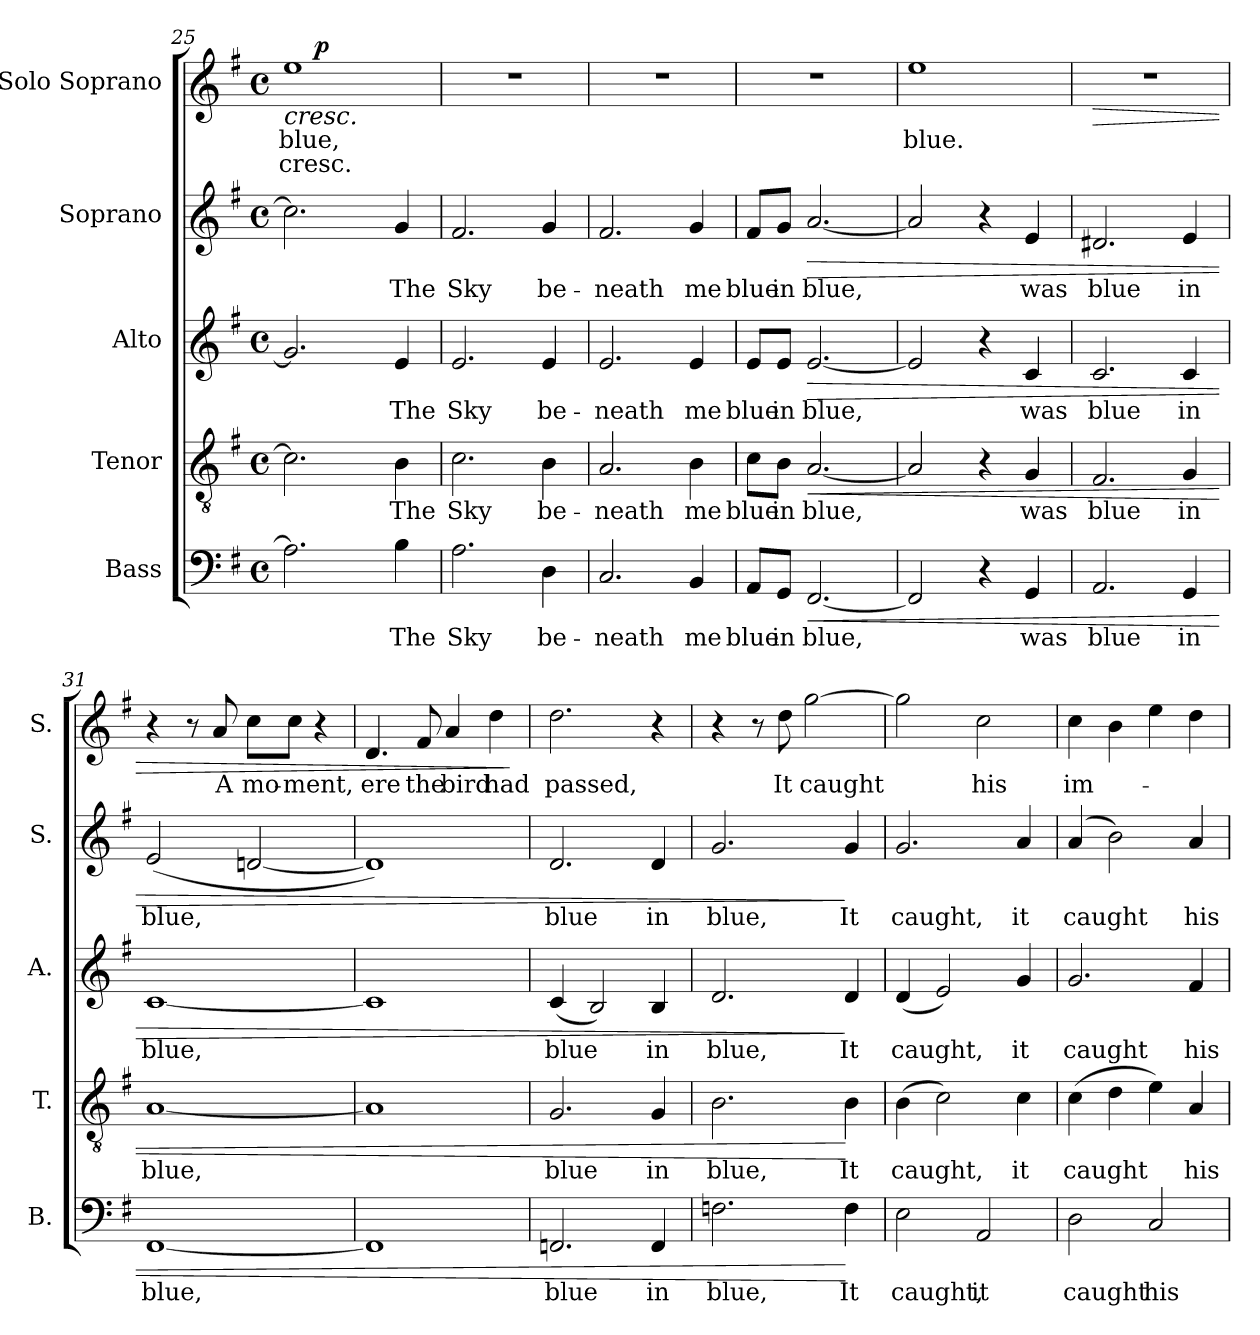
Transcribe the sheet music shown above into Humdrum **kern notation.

**kern	**text	**dynam	**kern	**text	**dynam	**kern	**text	**dynam	**kern	**text	**dynam	**kern	**text	**text	**dynam
*part5	*part5	*part5	*part4	*part4	*part4	*part3	*part3	*part3	*part2	*part2	*part2	*part1	*part1	*part1	*part1
*staff5	*staff5	*staff5	*staff4	*staff4	*staff4	*staff3	*staff3	*staff3	*staff2	*staff2	*staff2	*staff1	*staff1	*staff1	*staff1
*I"Bass	*	*	*I"Tenor	*	*	*I"Alto	*	*	*I"Soprano	*	*	*I"Solo Soprano	*	*	*
*I'B.	*	*	*I'T.	*	*	*I'A.	*	*	*I'S.	*	*	*I'S.	*	*	*
*clefF4	*	*	*clefGv2	*	*	*clefG2	*	*	*clefG2	*	*	*clefG2	*	*	*
*k[f#]	*	*	*k[f#]	*	*	*k[f#]	*	*	*k[f#]	*	*	*k[f#]	*	*	*
*G:	*	*	*G:	*	*	*G:	*	*	*G:	*	*	*G:	*	*	*
*M4/4	*	*	*M4/4	*	*	*M4/4	*	*	*M4/4	*	*	*M4/4	*	*	*
*met(c)	*	*	*met(c)	*	*	*met(c)	*	*	*met(c)	*	*	*met(c)	*	*	*
=25	=25	=25	=25	=25	=25	=25	=25	=25	=25	=25	=25	=25	=25	=25	=25
!	!	!	!	!	!	!	!	!	!	!	!	!	!LO:LY:b	!LO:LY:b	!LO:HP:b
*	*	*	*	*	*	*	*	*	*	*	*	*^	*	*	*
2.A\]	.	.	2.c\]	.	.	2.g/]	.	.	2.cc\]	.	.	1ee	8ryy	blue,	cresc.	<
!	!	!	!	!	!	!	!	!	!	!	!	!	!	!	!	!LO:DY:a
.	.	.	.	.	.	.	.	.	.	.	.	.	2..ryy	.	.	p
!	!LO:LY:b	!	!	!LO:LY:b	!	!	!LO:LY:b	!	!	!LO:LY:b	!	!	!	!	!	!
4B\	The	.	4B\	The	.	4e/	The	.	4g/	The	.	.	.	.	.	.
.	.	.	.	.	.	.	.	.	.	.	.	.	.	.	.	[
=26	=26	=26	=26	=26	=26	=26	=26	=26	=26	=26	=26	=26	=26	=26	=26	=26
!	!LO:LY:b	!	!	!LO:LY:b	!	!	!LO:LY:b	!	!	!LO:LY:b	!	!	!	!	!	!
*	*	*	*	*	*	*	*	*	*	*	*	*v	*v	*	*	*
2.A\	Sky	.	2.c\	Sky	.	2.e/	Sky	.	2.f#/	Sky	.	1r	.	.	.
!	!LO:LY:b	!	!	!LO:LY:b	!	!	!LO:LY:b	!	!	!LO:LY:b	!	!	!	!	!
4D\	be-	.	4B\	be-	.	4e/	be-	.	4g/	be-	.	.	.	.	.
=27	=27	=27	=27	=27	=27	=27	=27	=27	=27	=27	=27	=27	=27	=27	=27
!	!LO:LY:b	!	!	!LO:LY:b	!	!	!LO:LY:b	!	!	!LO:LY:b	!	!	!	!	!
2.C/	-neath	.	2.A/	-neath	.	2.e/	-neath	.	2.f#/	-neath	.	1r	.	.	.
!	!LO:LY:b	!	!	!LO:LY:b	!	!	!LO:LY:b	!	!	!LO:LY:b	!	!	!	!	!
4BB/	me	.	4B\	me	.	4e/	me	.	4g/	me	.	.	.	.	.
=28	=28	=28	=28	=28	=28	=28	=28	=28	=28	=28	=28	=28	=28	=28	=28
!	!LO:LY:b	!	!	!LO:LY:b	!	!	!LO:LY:b	!	!	!LO:LY:b	!	!	!	!	!
8AA/L	blue	.	8c\L	blue	.	8e/L	blue	.	8f#/L	blue	.	1r	.	.	.
!	!LO:LY:b	!	!	!LO:LY:b	!	!	!LO:LY:b	!	!	!LO:LY:b	!	!	!	!	!
8GG/J	in	.	8B\J	in	.	8e/J	in	.	8g/J	in	.	.	.	.	.
!	!LO:LY:b	!LO:HP:b	!	!LO:LY:b	!LO:HP:b	!	!LO:LY:b	!LO:HP:b	!	!LO:LY:b	!LO:HP:b	!	!	!	!
[2.FF#/	blue,	<	[2.A/	blue,	<	[2.e/	blue,	>	[2.a/	blue,	>	.	.	.	.
!!LO:PB:g=z
=29	=29	=29	=29	=29	=29	=29	=29	=29	=29	=29	=29	=29	=29	=29	=29
!	!	!	!	!	!	!	!	!	!	!	!	!	!LO:LY:b	!	!
2FF#/]	.	.	2A/]	.	.	2e/]	.	.	2a/]	.	.	1ee	blue.	.	.
4r	.	.	4r	.	.	4r	.	.	4r	.	.	.	.	.	.
!	!LO:LY:b	!	!	!LO:LY:b	!	!	!LO:LY:b	!	!	!LO:LY:b	!	!	!	!	!
4GG/	was	.	4G/	was	.	4c/	was	.	4e/	was	.	.	.	.	.
=30	=30	=30	=30	=30	=30	=30	=30	=30	=30	=30	=30	=30	=30	=30	=30
!	!LO:LY:b	!	!	!LO:LY:b	!	!	!LO:LY:b	!	!	!LO:LY:b	!	!	!	!	!LO:HP:b
2.AA/	blue	.	2.F#/	blue	.	2.c/	blue	.	2.d#X/	blue	.	1r	.	.	>
!	!LO:LY:b	!	!	!LO:LY:b	!	!	!LO:LY:b	!	!	!LO:LY:b	!	!	!	!	!
4GG/	in	.	4G/	in	.	4c/	in	.	4e/	in	.	.	.	.	.
=31	=31	=31	=31	=31	=31	=31	=31	=31	=31	=31	=31	=31	=31	=31	=31
!	!LO:LY:b	!	!	!LO:LY:b	!	!	!LO:LY:b	!	!	!LO:LY:b	!	!	!	!	!
[1FF#	blue,	.	[1A	blue,	.	[1c	blue,	.	(<2e/	blue,	.	4r	.	.	.
.	.	.	.	.	.	.	.	.	.	.	.	8r	.	.	.
!	!	!	!	!	!	!	!	!	!	!	!	!	!LO:LY:b	!	!
.	.	.	.	.	.	.	.	.	.	.	.	8a/	A	.	.
!	!	!	!	!	!	!	!	!	!	!	!	!	!LO:LY:b	!	!
.	.	.	.	.	.	.	.	.	[2dn/	.	.	8cc\L	mo-	.	.
!	!	!	!	!	!	!	!	!	!	!	!	!	!LO:LY:b	!	!
.	.	.	.	.	.	.	.	.	.	.	.	8cc\J	-ment,	.	.
.	.	.	.	.	.	.	.	.	.	.	.	4r	.	.	.
=32	=32	=32	=32	=32	=32	=32	=32	=32	=32	=32	=32	=32	=32	=32	=32
!	!	!	!	!	!	!	!	!	!	!	!	!	!LO:LY:b	!	!
1FF#]	.	.	1A]	.	.	1c]	.	.	1d])	.	.	4.d/	ere	.	.
!	!	!	!	!	!	!	!	!	!	!	!	!	!LO:LY:b	!	!
.	.	.	.	.	.	.	.	.	.	.	.	8f#/	the	.	.
!	!	!	!	!	!	!	!	!	!	!	!	!	!LO:LY:b	!	!
.	.	.	.	.	.	.	.	.	.	.	.	4a/	bird	.	.
!	!	!	!	!	!	!	!	!	!	!	!	!	!LO:LY:b	!	!
.	.	.	.	.	.	.	.	.	.	.	.	4dd\	had	.	.
.	.	.	.	.	.	.	.	.	.	.	.	.	.	.	]
=33	=33	=33	=33	=33	=33	=33	=33	=33	=33	=33	=33	=33	=33	=33	=33
!	!LO:LY:b	!	!	!LO:LY:b	!	!	!LO:LY:b	!	!	!LO:LY:b	!	!	!LO:LY:b	!	!
2.FFn/	blue	.	2.G/	blue	.	(<4c/	blue	.	2.d/	blue	.	2.dd\	passed,	.	.
.	.	.	.	.	.	2B/)	.	.	.	.	.	.	.	.	.
!	!LO:LY:b	!	!	!LO:LY:b	!	!	!LO:LY:b	!	!	!LO:LY:b	!	!	!	!	!
4FF/	in	.	4G/	in	.	4B/	in	.	4d/	in	.	4r	.	.	.
=34	=34	=34	=34	=34	=34	=34	=34	=34	=34	=34	=34	=34	=34	=34	=34
!	!LO:LY:b	!	!	!LO:LY:b	!	!	!LO:LY:b	!	!	!LO:LY:b	!	!	!	!	!
2.Fn\	blue,	.	2.B\	blue,	.	2.d/	blue,	.	2.g/	blue,	.	4r	.	.	.
.	.	.	.	.	.	.	.	.	.	.	.	8r	.	.	.
!	!	!	!	!	!	!	!	!	!	!	!	!	!LO:LY:b	!	!
.	.	.	.	.	.	.	.	.	.	.	.	8dd\	It	.	.
!	!	!	!	!	!	!	!	!	!	!	!	!	!LO:LY:b	!	!
.	.	.	.	.	.	.	.	.	.	.	.	[2gg\	caught	.	.
!	!LO:LY:b	!	!	!LO:LY:b	!	!	!LO:LY:b	!	!	!LO:LY:b	!	!	!	!	!
4F\	It	[	4B\	It	[	4d/	It	]	4g/	It	]	.	.	.	.
=35	=35	=35	=35	=35	=35	=35	=35	=35	=35	=35	=35	=35	=35	=35	=35
!	!LO:LY:b	!	!	!LO:LY:b	!	!	!LO:LY:b	!	!	!LO:LY:b	!	!	!	!	!
2E\	caught,	.	(>4B\	caught,	.	(<4d/	caught,	.	2.g/	caught,	.	2gg\]	.	.	.
.	.	.	2c\)	.	.	2e/)	.	.	.	.	.	.	.	.	.
!	!LO:LY:b	!	!	!	!	!	!	!	!	!	!	!	!LO:LY:b	!	!
2AA/	it	.	.	.	.	.	.	.	.	.	.	2cc\	his	.	.
!	!	!	!	!LO:LY:b	!	!	!LO:LY:b	!	!	!LO:LY:b	!	!	!	!	!
.	.	.	4c\	it	.	4g/	it	.	4a/	it	.	.	.	.	.
!!LO:LB:g=z
=36	=36	=36	=36	=36	=36	=36	=36	=36	=36	=36	=36	=36	=36	=36	=36
!	!LO:LY:b	!	!	!LO:LY:b	!	!	!LO:LY:b	!	!	!LO:LY:b	!	!	!LO:LY:b	!	!
2D\	caught	.	(>4c\	caught	.	2.g/	caught	.	(>4a/	caught	.	4cc\	im-	.	.
.	.	.	4d\	.	.	.	.	.	2b\)	.	.	4b\	.	.	.
!	!LO:LY:b	!	!	!	!	!	!	!	!	!	!	!	!	!	!
2C/	his	.	4e\)	.	.	.	.	.	.	.	.	4ee\	.	.	.
!	!	!	!	!LO:LY:b	!	!	!LO:LY:b	!	!	!LO:LY:b	!	!	!	!	!
.	.	.	4A/	his	.	4f#/	his	.	4a/	his	.	4dd\	.	.	.
=	=	=	=	=	=	=	=	=	=	=	=	=	=	=	=
*-	*-	*-	*-	*-	*-	*-	*-	*-	*-	*-	*-	*-	*-	*-	*-
